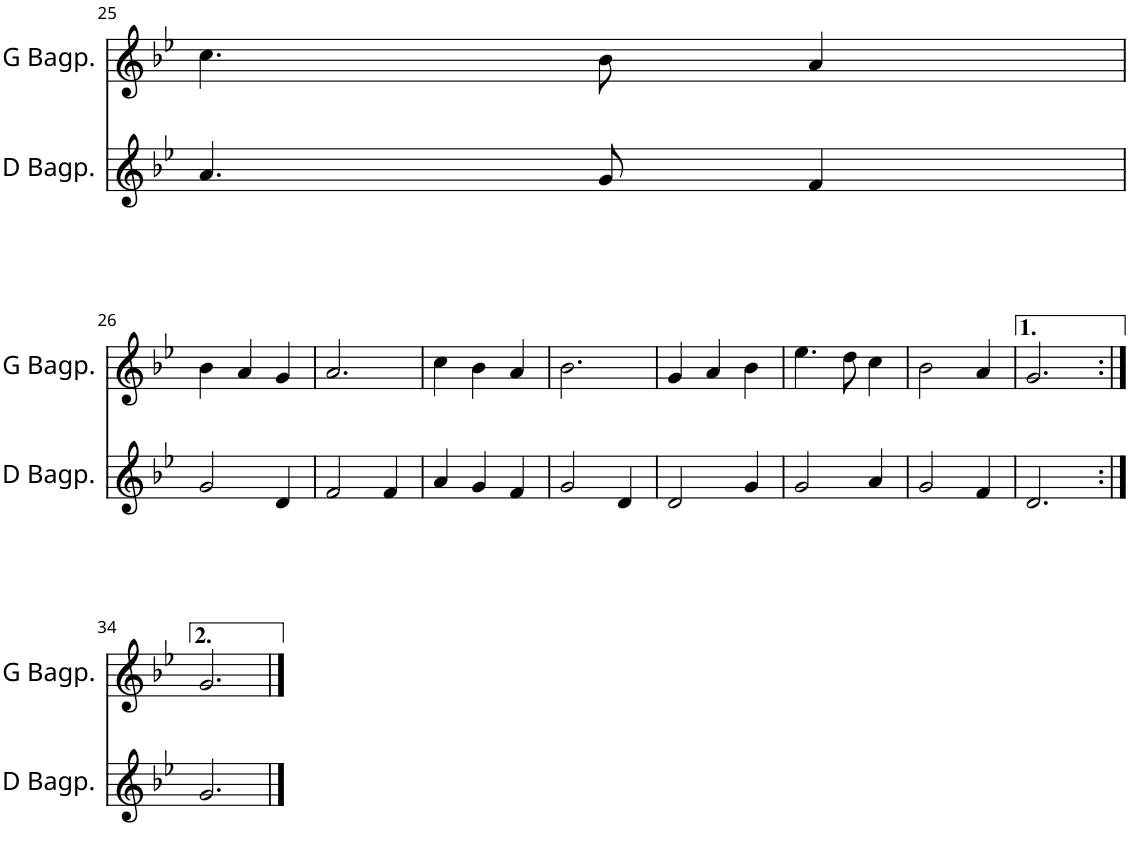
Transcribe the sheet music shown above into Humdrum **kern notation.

**kern	**kern
*part2	*part1
*staff2	*staff1
*I"D Bagpipe	*I"G Bagpipe
*I'D Bagp.	*I'G Bagp.
!!LO:PB:g=z
*clefG2	*clefG2
*k[b-e-]	*k[b-e-]
*M3/4	*M3/4
=25	=25
4.a/	4.cc\
8g/	8b-\
4f/	4a/
!!LO:LB:g=z
=26	=26
2g/	4b-\
.	4a/
4d/	4g/
=27	=27
2f/	2.a/
4f/	.
=28	=28
4a/	4cc\
4g/	4b-\
4f/	4a/
=29	=29
2g/	2.b-\
4d/	.
=30	=30
2d/	4g/
.	4a/
4g/	4b-\
=31	=31
2g/	4.ee-\
.	8dd\
4a/	4cc\
=32	=32
2g/	2b-\
4f/	4a/
=33	=33
2.d/	2.g/
!!LO:LB:g=z
=34:|!	=34:|!
2.g/	2.g/
==	==
*-	*-
